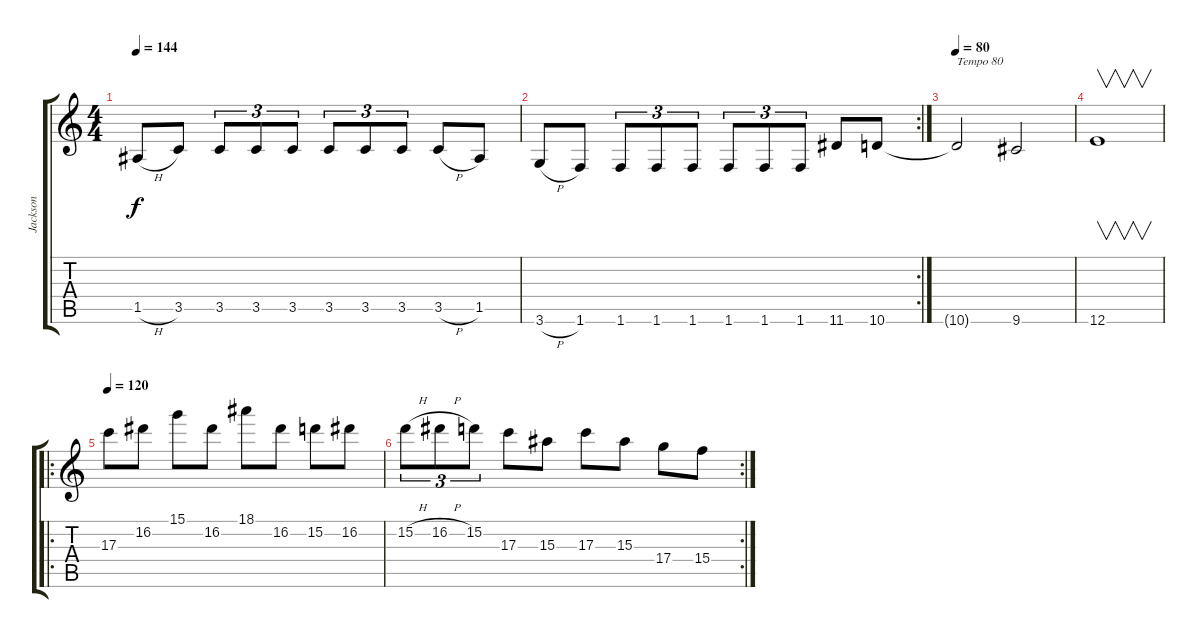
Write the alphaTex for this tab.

\track ("Jackson" "Jackson") {instrument distortionguitar}
\staff {score tabs}
\tuning (E4 B3 G3 D3 A2 E2) {hide}
\ts (4 4)
\tempo 144
\clef g2
\ks c
1.5{h}.8{dy f} 3.5.8 3.5.8{tu (3 2)} 3.5.8{tu (3 2)} 3.5.8{tu (3 2)} 3.5.8{tu (3 2)} 3.5.8{tu (3 2)} 3.5.8{tu (3 2)} 3.5{h}.8 1.5.8 |
\rc 2
3.6{h}.8 1.6.8 1.6.8{tu (3 2)} 1.6.8{tu (3 2)} 1.6.8{tu (3 2)} 1.6.8{tu (3 2)} 1.6.8{tu (3 2)} 1.6.8{tu (3 2)} 11.6.8 10.6.8 |
\tempo 80
10.6{t}.2{txt "Tempo 80"} 9.6.2 |
12.6.1{v} |
\ro
\tempo 120
17.3.8{instrument acousticguitarnylon} 16.2.8 15.1.8 16.2.8 18.1.8 16.2.8 15.2.8 16.2.8 |
\rc 2
15.2{h}.8{tu (3 2)} 16.2{h}.8{tu (3 2)} 15.2.8{tu (3 2)} 17.3.8 15.3.8 17.3.8 15.3.8 17.4.8 15.4.8
